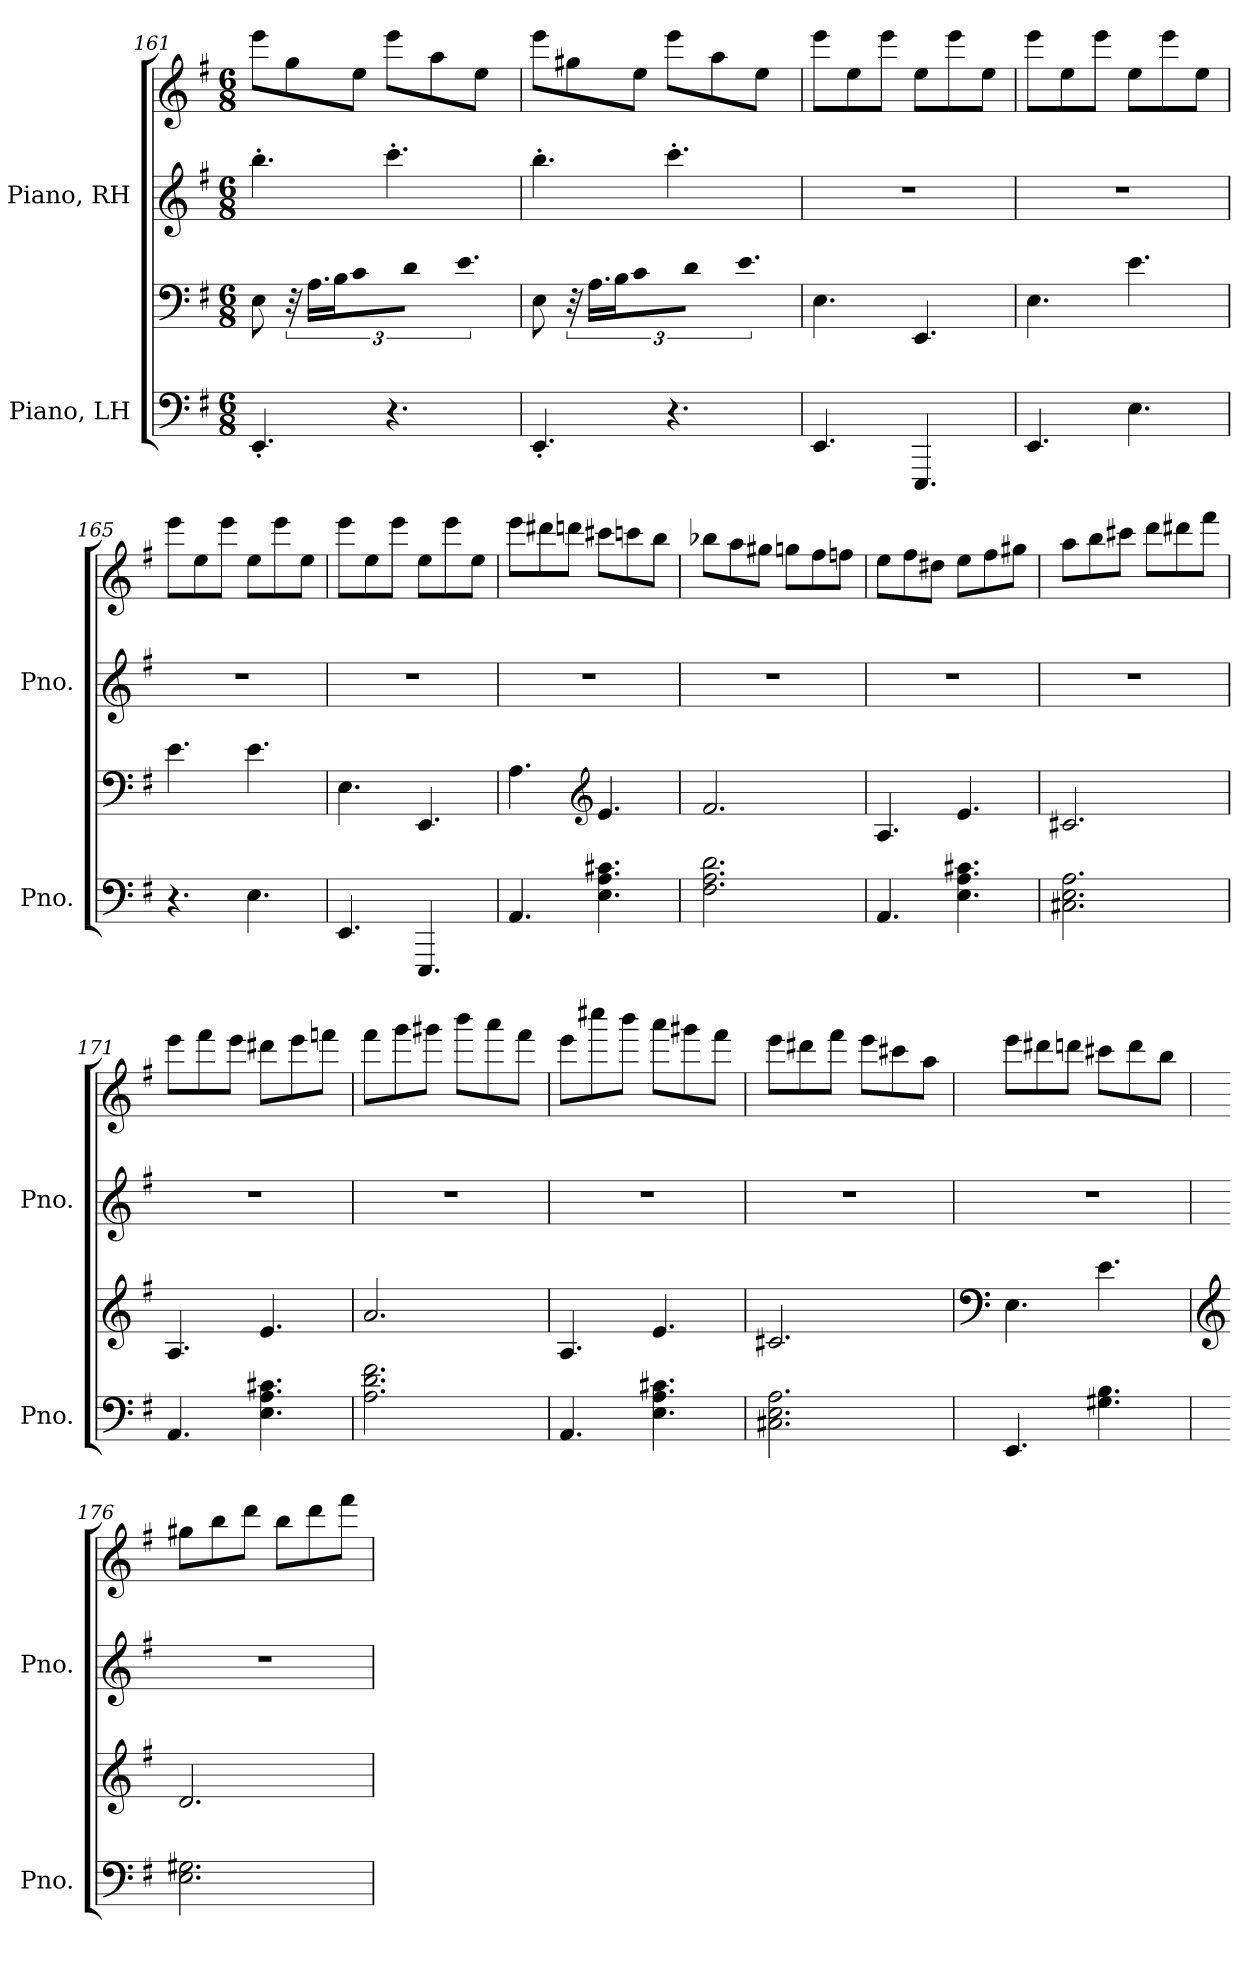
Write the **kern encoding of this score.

**kern	**kern	**kern	**kern
*part2	*part2	*part1	*part1
*staff4	*staff3	*staff2	*staff1
*I"Piano, LH	*	*I"Piano, RH	*
*I'Pno.	*	*I'Pno.	*
*clefF4	*clefF4	*clefG2	*clefG2
*k[f#]	*k[f#]	*k[f#]	*k[f#]
*M6/8	*M6/8	*M6/8	*M6/8
=161	=161	=161	=161
4.EE'/	8E\	4.bb'\	8eee\L
.	48r	.	8gg\
.	24.A\LL	.	.
.	24B\	.	.
.	16c\	.	8ee\J
.	16d\JJ	.	.
4.r	4.e\	4.ccc'\	8eee\L
.	.	.	8aa\
.	.	.	8ee\J
!!LO:LB:g=z
=162	=162	=162	=162
4.EE'/	8E\	4.bb'\	8eee\L
.	48r	.	8gg#X\
.	24.A\LL	.	.
.	24B\	.	.
.	16c\	.	8ee\J
.	16d\JJ	.	.
4.r	4.e\	4.ccc'\	8eee\L
.	.	.	8aa\
.	.	.	8ee\J
=163	=163	=163	=163
4.EE/	4.E\	2.r	8eee\L
.	.	.	8ee\
.	.	.	8eee\J
4.EEE/	4.EE/	.	8ee\L
.	.	.	8eee\
.	.	.	8ee\J
=164	=164	=164	=164
4.EE/	4.E\	2.r	8eee\L
.	.	.	8ee\
.	.	.	8eee\J
4.E\	4.e\	.	8ee\L
.	.	.	8eee\
.	.	.	8ee\J
=165	=165	=165	=165
4.r	4.e\	2.r	8eee\L
.	.	.	8ee\
.	.	.	8eee\J
4.E\	4.e\	.	8ee\L
.	.	.	8eee\
.	.	.	8ee\J
=166	=166	=166	=166
4.EE/	4.E\	2.r	8eee\L
.	.	.	8ee\
.	.	.	8eee\J
4.EEE/	4.EE/	.	8ee\L
.	.	.	8eee\
.	.	.	8ee\J
!!LO:LB:g=z
=167	=167	=167	=167
4.AA/	4.A\	2.r	8eee\L
.	.	.	8ddd#X\
.	.	.	8dddn\J
*	*clefG2	*	*
4.E\ 4.A\ 4.c#X\	4.e/	.	8ccc#X\L
.	.	.	8cccn\
.	.	.	8bb\J
=168	=168	=168	=168
2.F#\ 2.A\ 2.d\	2.f#/	2.r	8bb-X\L
.	.	.	8aa\
.	.	.	8gg#X\J
.	.	.	8ggn\L
.	.	.	8ff#\
.	.	.	8ffn\J
=169	=169	=169	=169
4.AA/	4.A/	2.r	8ee\L
.	.	.	8ff#\
.	.	.	8dd#X\J
4.E\ 4.A\ 4.c#X\	4.e/	.	8ee\L
.	.	.	8ff#\
.	.	.	8gg#X\J
=170	=170	=170	=170
2.C#X\ 2.E\ 2.A\	2.c#X/	2.r	8aa\L
.	.	.	8bb\
.	.	.	8ccc#X\J
.	.	.	8ddd\L
.	.	.	8ddd#X\
.	.	.	8fff#\J
!!LO:PB:g=z
=171	=171	=171	=171
4.AA/	4.A/	2.r	8eee\L
.	.	.	8fff#\
.	.	.	8eee\J
4.E\ 4.A\ 4.c#X\	4.e/	.	8ddd#X\L
.	.	.	8eee\
.	.	.	8fffn\J
=172	=172	=172	=172
2.A\ 2.d\ 2.f#\	2.a/	2.r	8fff#\L
.	.	.	8ggg\
.	.	.	8ggg#X\J
.	.	.	8bbb\L
.	.	.	8aaa\
.	.	.	8fff#\J
=173	=173	=173	=173
4.AA/	4.A/	2.r	8eee\L
.	.	.	8cccc#X\
.	.	.	8bbb\J
4.E\ 4.A\ 4.c#X\	4.e/	.	8aaa\L
.	.	.	8ggg#X\
.	.	.	8fff#\J
=174	=174	=174	=174
2.C#X\ 2.E\ 2.A\	2.c#X/	2.r	8eee\L
.	.	.	8ddd#X\
.	.	.	8fff#\J
.	.	.	8eee\L
.	.	.	8ccc#X\
.	.	.	8aa\J
!!LO:LB:g=z
=175	=175	=175	=175
*	*clefF4	*	*
4.EE/	4.E\	2.r	8eee\L
.	.	.	8ddd#X\
.	.	.	8dddn\J
4.G#X\ 4.B\	4.e\	.	8ccc#X\L
.	.	.	8ddd\
.	.	.	8bb\J
=176	=176	=176	=176
*	*clefG2	*	*
2.E\ 2.G#X\	2.d/	2.r	8gg#X\L
.	.	.	8bb\
.	.	.	8ddd\J
.	.	.	8bb\L
.	.	.	8ddd\
.	.	.	8fff#\J
=	=	=	=
*-	*-	*-	*-
